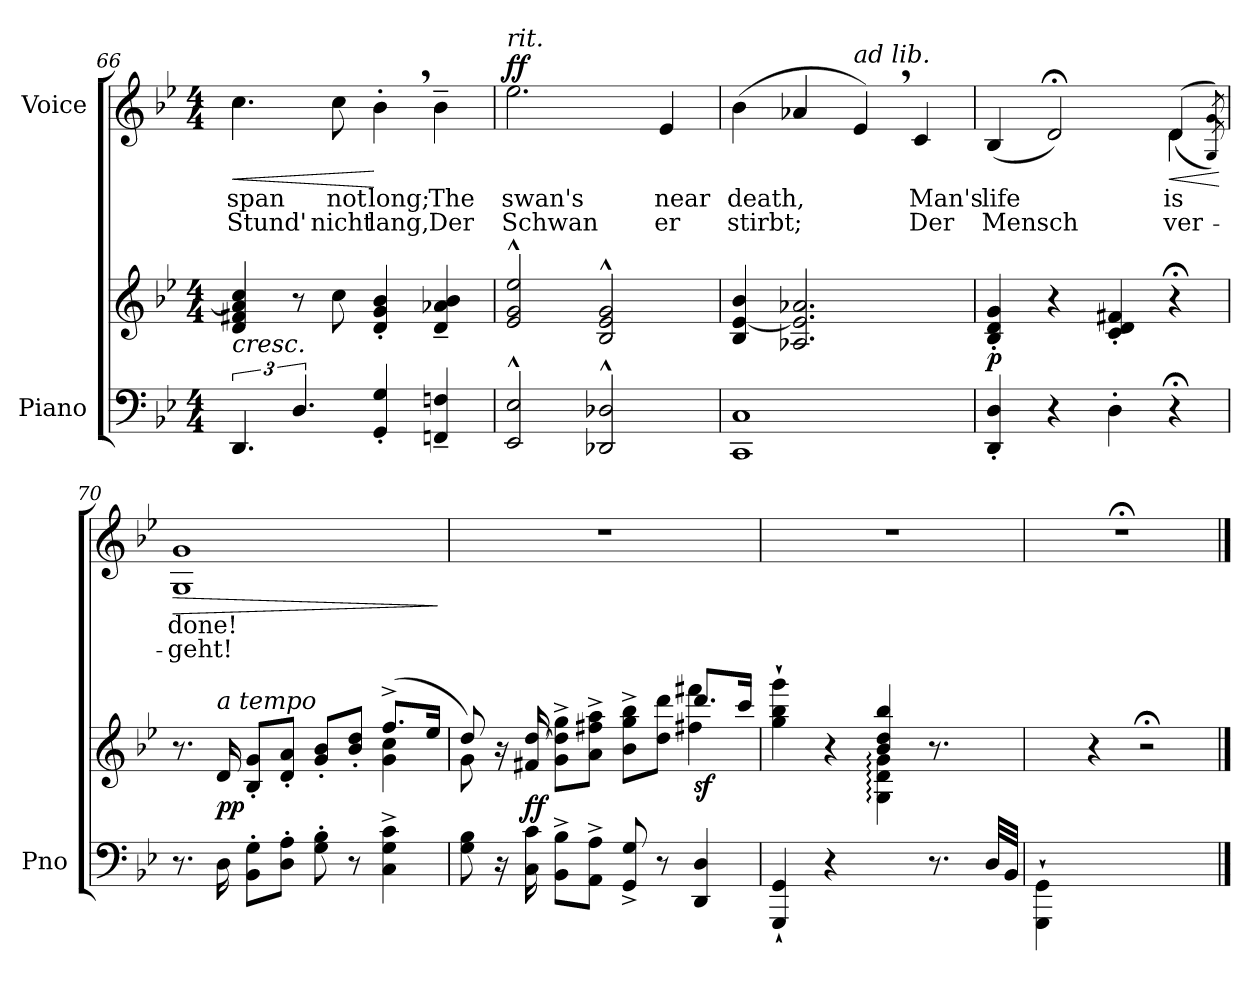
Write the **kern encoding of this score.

**kern	**kern	**dynam	**kern	**text	**text	**dynam
*part2	*part2	*part2	*part1	*part1	*part1	*part1
*staff3	*staff2	*staff2/3	*staff1	*staff1	*staff1	*staff1
*I"Piano	*	*	*I"Voice	*	*	*
*I'Pno	*	*	*	*	*	*
*clefF4	*clefG2	*	*clefG2	*	*	*
*k[b-e-]	*k[b-e-]	*	*k[b-e-]	*	*	*
*M4/4	*M4/4	*	*M4/4	*	*	*
=66	=66	=66	=66	=66	=66	=66
!	!	!LO:HP:b	!	!	!	!LO:HP:b
6.DD/	4d/ 4f#X/ 4a/] 4cc/	<	4.cc\	span	Stund'	<
6.D/	8r	.	.	.	.	.
.	8cc\	.	8cc\	not	nicht	.
4GG/' 4G/'	4d/' 4g/' 4b-/'	.	4b-',\	long;	lang,	[
4FFn/~ 4Fn/~	4d/~> 4a-X/~> 4b-/~>	.	4b-~\	The	Der	.
=67	=67	=67	=67	=67	=67	=67
!	!	!	!LO:TX:i:t=rit.	!	!	!
!	!	!LO:DY:b	!	!	!	!
!	!	!LO:DY:n=1:b	!	!	!	!LO:DY:a
2EE-/^^ 2E-/^^	2e-/^^ 2g/^^ 2ee-/^^	ff other-dynamics	2.ee-\	swan's	Schwan	ff
2DD-X/^^ 2D-X/^^	2B-/^^ 2e-/^^ 2g/^^	.	.	.	.	.
.	.	.	4e-/	near	er	.
=68	=68	=68	=68	=68	=68	=68
1CC 1C	4B-/ [4e-/ 4b-/	.	(4b-\	death,	stirbt;	.
.	2.A-X/ 2.e-/] 2.a-X/	.	4a-X/	.	.	.
!	!	!	!LO:TX:i:t=ad lib.	!	!	!
.	.	.	4e-,/)	.	.	.
.	.	.	4c/	Man's	Der	.
=69	=69	=69	=69	=69	=69	=69
*	*	*	*^	*	*	*
!	!	!LO:DY:b	!	!	!	!	!
4DD/' 4D/'	4B-/' 4d/' 4g/'	p	(<4B-/	2.ryy	life	Mensch	.
4r	4r	.	2d;</)	.	.	.	.
4D'\	4c/' 4d/' 4f#X/'	.	.	.	.	.	.
!	!	!	!	!	!	!	!LO:HP:b
4r;<	4r;<	.	(>(<4d/	4d	is	ver-	<
.	.	.	8qG/))	8qg/	.	.	.
*	*	*	*v	*v	*	*	*
.	.	.	.	.	.	[
=70	=70	=70	=70	=70	=70	=70
*	*^	*	*	*	*	*
!	!	!	!	!	!	!	!LO:HP:b
*	*	*	*	*^	*	*	*
8.r	8.r	2.ryy	.	1G	1g	done!	-geht!	>
!	!LO:TX:i:t=a tempo	!	!	!	!	!	!	!
!	!	!	!LO:DY:b	!	!	!	!	!
16D\	16d/	.	pp	.	.	.	.	.
8BB-\' 8G\'L	8B-/'< 8g/'<L	.	.	.	.	.	.	.
8D\' 8A\'J	8d/'< 8a/'<J	.	.	.	.	.	.	.
8G\' 8B-\'	8g/'< 8b-/'<L	.	.	.	.	.	.	.
8r	8b-/'< 8dd/'<J	.	.	.	.	.	.	.
4C\^ 4G\^ 4c\^	(8.ff^/L	4g\ 4cc\	.	.	.	.	.	.
.	16ee-/Jk	.	.	.	.	.	.	.
*	*v	*v	*	*	*	*	*	*
*	*	*	*v	*v	*	*	*
.	.	.	.	.	.	]
=71	=71	=71	=71	=71	=71	=71
*	*^	*	*	*	*	*
8G\ 8B-\	8dd/)	8g\	.	1r	.	.	.
16r	16r	8ryy	.	.	.	.	.
!	!	!	!LO:DY:b	!	!	!	!
16C\ 16c\	16f#X/ [<16dd/	.	ff	.	.	.	.
*	*v	*v	*	*	*	*	*
8BB-\^ 8B-\^L	8g\^> 8dd\]^> 8gg\^>L	.	.	.	.	.
8AA\^ 8A\^J	8a\^> 8ff#X\^> 8aa\^>J	.	.	.	.	.
8GG/^ 8G/^	8b-\^> 8gg\^> 8bb-\^>L	.	.	.	.	.
8r	8dd\ 8ddd\J	.	.	.	.	.
*	*^	*	*	*	*	*
!	!	!	!LO:DY:b	!	!	!	!
4DD/ 4D/	8.ddd/L	4ff#X\ 4fff#X\	sf	.	.	.	.
.	16ccc/Jk	.	.	.	.	.	.
=72	=72	=72	=72	=72	=72	=72	=72
*^	*	*	*	*	*	*	*
2...ryy	4GGG/` 4GG/`	4gg\`> 4bb-\`> 4ggg\`>	2ryy	.	1r	.	.	.
.	4r	4r	.	.	.	.	.	.
.	4ryy	4b-/ 4dd/ 4bb-/	4G\: 4d\: 4g\:	.	.	.	.	.
.	8.r	8.r	16ryy	.	.	.	.	.
.	.	.	8.ryy	.	.	.	.	.
!	!	!	!	!LO:DY:b	!	!	!	!
32D/LLL	16ryy	16ryy	.	other-dynamics	.	.	.	.
32BB-/JJJ	.	.	.	.	.	.	.	.
*v	*v	*	*	*	*	*	*	*
*	*v	*v	*	*	*	*	*
.	.	[	.	.	.	.
=73	=73	=73	=73	=73	=73	=73
*^	*	*	*	*	*	*
4GGG\`< 4GG\`<	1ryy	4ryy	.	1r;<	.	.	.
2.ryy	.	4r	.	.	.	.	.
.	.	2r;<	.	.	.	.	.
*v	*v	*	*	*	*	*	*
==	==	==	==	==	==	==
*-	*-	*-	*-	*-	*-	*-
